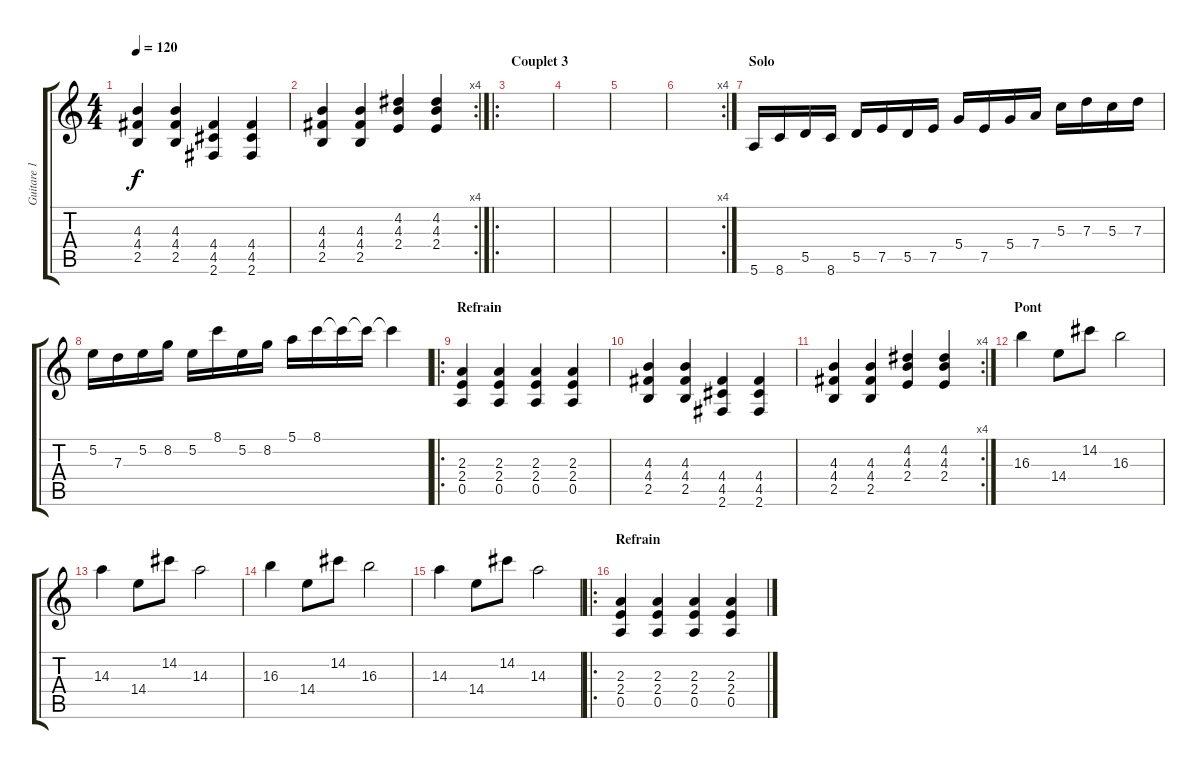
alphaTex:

\track ("Guitare 1" "Guitare 1") {instrument distortionguitar}
\staff {score tabs}
\tuning (E4 B3 G3 D3 A2 E2) {hide}
\ts (4 4)
\tempo 120
\clef g2
\ks c
(4.3 4.4 2.5).4{dy f} (4.3 4.4 2.5).4 (4.4 4.5 2.6).4 (4.4 4.5 2.6).4 |
\rc 4
(4.3 4.4 2.5).4 (4.3 4.4 2.5).4 (4.2 4.3 2.4).4 (4.2 4.3 2.4).4 |
\ro
\section ("" "Couplet 3")
|
|
|
\rc 4
|
\section ("" "Solo")
5.6.16 8.6.16 5.5.16 8.6.16 5.5.16 7.5.16 5.5.16 7.5.16 5.4.16 7.5.16 5.4.16 7.4.16 5.3.16 7.3.16 5.3.16 7.3.16 |
5.2.16 7.3.16 5.2.16 8.2.16 5.2.16 8.1.16 5.2.16 8.2.16 5.1.16 8.1.16 8.1{t}.16 8.1{t}.16 8.1{t}.4 |
\ro
\section ("" "Refrain")
(2.3 2.4 0.5).4 (2.3 2.4 0.5).4 (2.3 2.4 0.5).4 (2.3 2.4 0.5).4 |
(4.3 4.4 2.5).4 (4.3 4.4 2.5).4 (4.4 4.5 2.6).4 (4.4 4.5 2.6).4 |
\rc 4
(4.3 4.4 2.5).4 (4.3 4.4 2.5).4 (4.2 4.3 2.4).4 (4.2 4.3 2.4).4 |
\section ("" "Pont")
16.3.4 14.4.8 14.2.8 16.3.2 |
14.3.4 14.4.8 14.2.8 14.3.2 |
16.3.4 14.4.8 14.2.8 16.3.2 |
14.3.4 14.4.8 14.2.8 14.3.2 |
\ro
\section ("" "Refrain")
(2.3 2.4 0.5).4 (2.3 2.4 0.5).4 (2.3 2.4 0.5).4 (2.3 2.4 0.5).4
